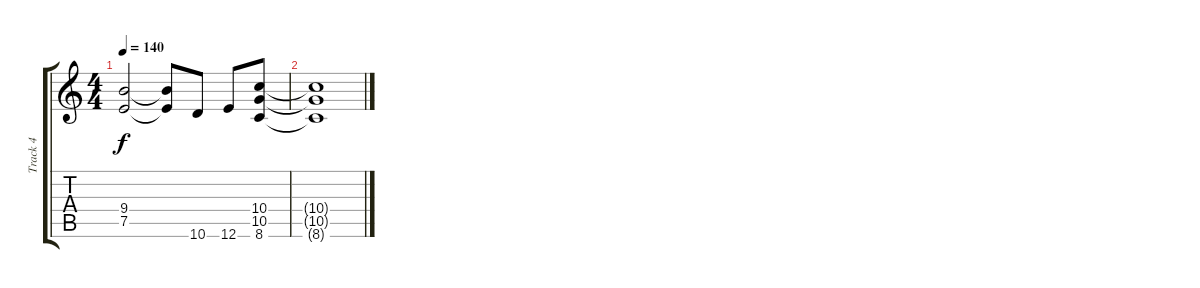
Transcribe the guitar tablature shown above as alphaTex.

\track ("Track 4" "Track 4") {instrument distortionguitar}
\staff {score tabs}
\tuning (E4 B3 G3 D3 A2 E2) {hide}
\ts (4 4)
\tempo 140
\clef g2
\ks c
(9.4{t} 7.5{t}).2{dy f} (9.4{t} 7.5{t}).8 10.6.8 12.6.8 (10.4 10.5 8.6).8 |
(10.4{t} 10.5{t} 8.6{t}).1
